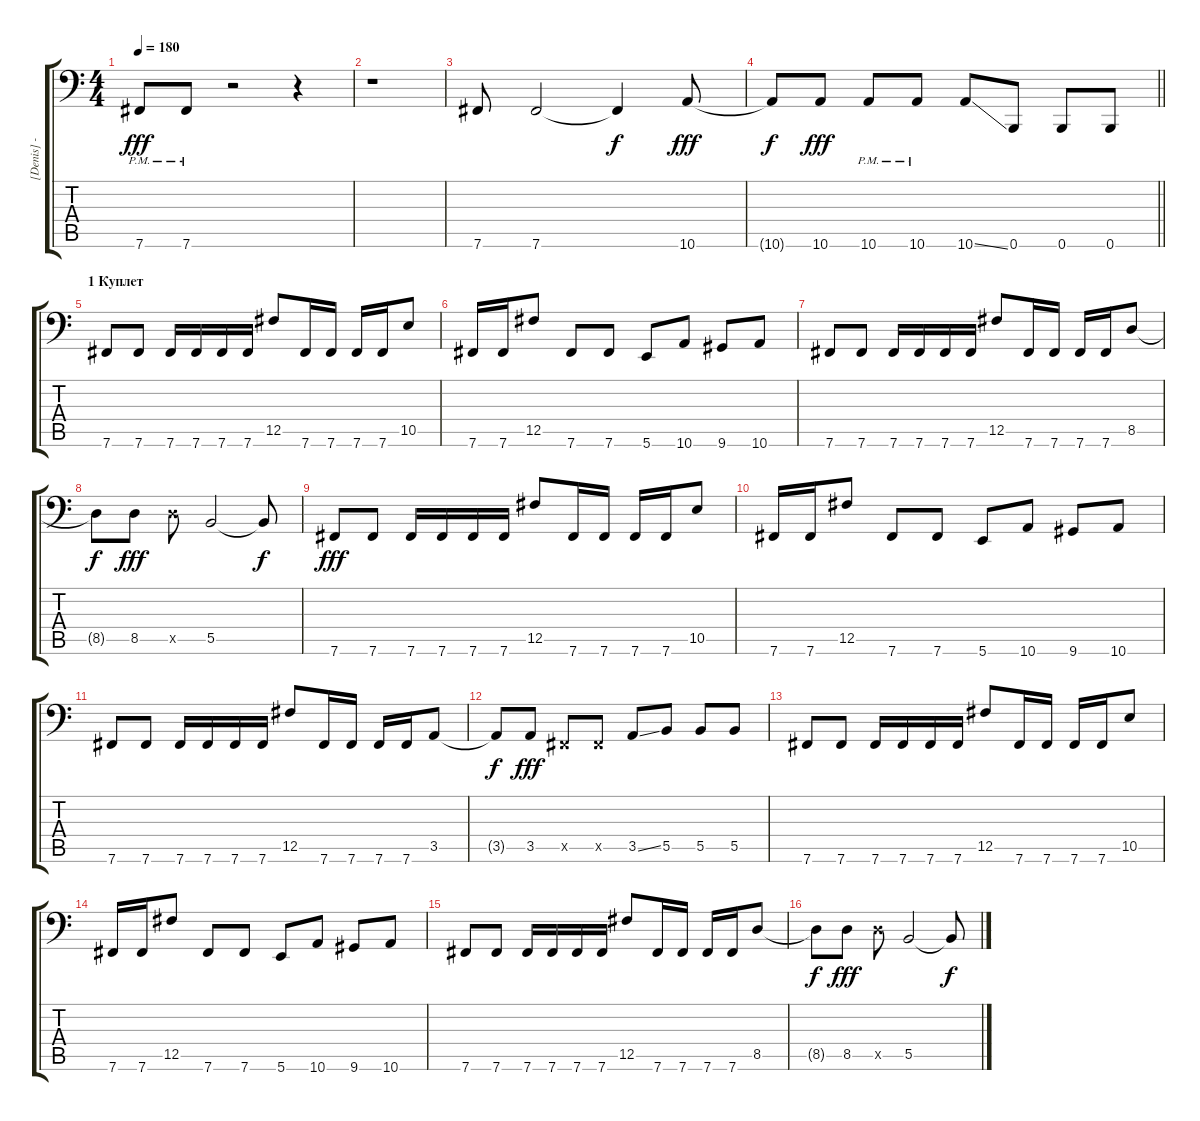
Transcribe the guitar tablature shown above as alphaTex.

\track ("[Denis] - Bass Guitar" "[Denis] - ") {instrument electricbasspick}
\staff {score tabs}
\tuning (Db3 Ab2 E2 B1 Gb1 B0) {hide}
\ts (4 4)
\tempo 180
\clef f4
\ks c
7.6{pm}.8{dy fff} 7.6{pm}.8 r.2 r.4 |
r.1 |
7.6.8 7.6.2 7.6{t}.4{dy f} 10.6.8{dy fff} |
\barLineRight lightlight
10.6{t}.8{dy f} 10.6.8{dy fff} 10.6{pm}.8 10.6{pm}.8 10.6{ss}.8 0.6.8 0.6.8 0.6.8 |
\section ("" "1 Куплет")
7.6.8 7.6.8 7.6.16 7.6.16 7.6.16 7.6.16 12.5.8 7.6.16 7.6.16 7.6.16 7.6.16 10.5.8 |
7.6.16 7.6.16 12.5.8 7.6.8 7.6.8 5.6.8 10.6.8 9.6.8 10.6.8 |
7.6.8 7.6.8 7.6.16 7.6.16 7.6.16 7.6.16 12.5.8 7.6.16 7.6.16 7.6.16 7.6.16 8.5.8 |
8.5{t}.8{dy f} 8.5.8{dy fff} 8.5{x}.8 5.5.2 5.5{t}.8{dy f} |
7.6.8{dy fff} 7.6.8 7.6.16 7.6.16 7.6.16 7.6.16 12.5.8 7.6.16 7.6.16 7.6.16 7.6.16 10.5.8 |
7.6.16 7.6.16 12.5.8 7.6.8 7.6.8 5.6.8 10.6.8 9.6.8 10.6.8 |
7.6.8 7.6.8 7.6.16 7.6.16 7.6.16 7.6.16 12.5.8 7.6.16 7.6.16 7.6.16 7.6.16 3.5.8 |
3.5{t}.8{dy f} 3.5.8{dy fff} 0.5{x}.8 0.5{x}.8 3.5{ss}.8 5.5.8 5.5.8 5.5.8 |
7.6.8 7.6.8 7.6.16 7.6.16 7.6.16 7.6.16 12.5.8 7.6.16 7.6.16 7.6.16 7.6.16 10.5.8 |
7.6.16 7.6.16 12.5.8 7.6.8 7.6.8 5.6.8 10.6.8 9.6.8 10.6.8 |
7.6.8 7.6.8 7.6.16 7.6.16 7.6.16 7.6.16 12.5.8 7.6.16 7.6.16 7.6.16 7.6.16 8.5.8 |
8.5{t}.8{dy f} 8.5.8{dy fff} 8.5{x}.8 5.5.2 5.5{t}.8{dy f}
